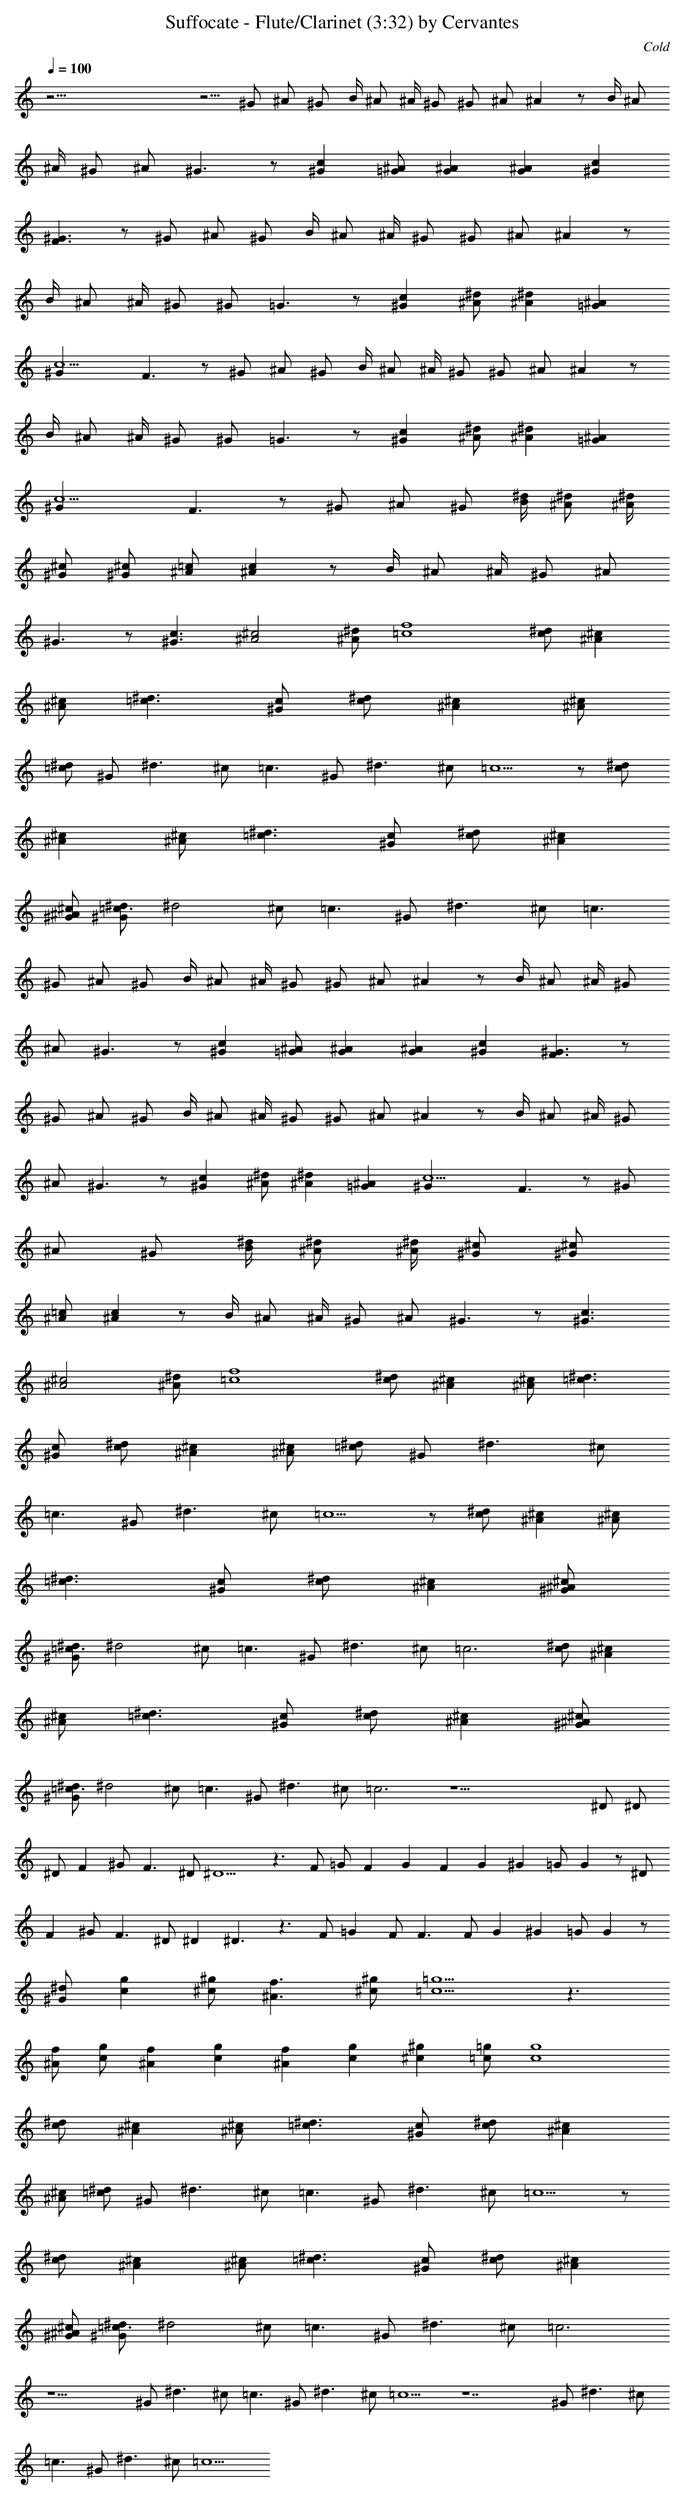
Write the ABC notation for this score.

X:1
T:Suffocate - Flute/Clarinet (3:32) by Cervantes
C:Cold
L:1/4
Q:100
K:C
z53/4 z5/4 ^G/2 ^A/2 ^G/2 B/4 ^A/2 ^A/4 ^G/2 ^G/2 ^A/2 ^A z/2 B/4 ^A/2
^A/4 ^G/2 ^A/2 ^G3/2 z/2 [c^G] [^A/2=G/2] [^AG] [^AG] [c^G]
[^G3/2F3/2] z/2 ^G/2 ^A/2 ^G/2 B/4 ^A/2 ^A/4 ^G/2 ^G/2 ^A/2 ^A z/2
B/4 ^A/2 ^A/4 ^G/2 ^G/2 =G3/2 z/2 [c^G] [^d/2^A/2] [^d^A] [^A=G]
[c5/2^G] F3/2 z/2 ^G/2 ^A/2 ^G/2 B/4 ^A/2 ^A/4 ^G/2 ^G/2 ^A/2 ^A z/2
B/4 ^A/2 ^A/4 ^G/2 ^G/2 =G3/2 z/2 [c^G] [^d/2^A/2] [^d^A] [^A=G]
[c5/2^G] F3/2 z/2 ^G/2 ^A/2 ^G/2 [^d/4B/4] [^d/2^A/2] [^d/4^A/4]
[^c/2^G/2] [^c/2^G/2] [=c/2^A/2] [c^A] z/2 B/4 ^A/2 ^A/4 ^G/2 ^A/2
^G3/2 z/2 [c3/2^G3/2] [^c2^A2] [^d/2^A/2] [f4=c4] [^d/2c/2] [^c^A]
[^c/2^A/2] [^d3/2=c3/2] [c/2^G/2] [^d/2c/2] [^c^A] [^c/2^A/2]
[^d/2=c/2] ^G/2 ^d3/2 ^c/2 =c3/2 ^G/2 ^d3/2 ^c/2 =c5/2 z/2 [^d/2c/2]
[^c^A] [^c/2^A/2] [^d3/2=c3/2] [c/2^G/2] [^d/2c/2] [^c^A]
[^c/2^A/2^G/2] [^d/2=c3/2^G/2] ^d2 ^c/2 =c3/2 ^G/2 ^d3/2 ^c/2 =c3/2
^G/2 ^A/2 ^G/2 B/4 ^A/2 ^A/4 ^G/2 ^G/2 ^A/2 ^A z/2 B/4 ^A/2 ^A/4 ^G/2
^A/2 ^G3/2 z/2 [c^G] [^A/2=G/2] [^AG] [^AG] [c^G] [^G3/2F3/2] z/2
^G/2 ^A/2 ^G/2 B/4 ^A/2 ^A/4 ^G/2 ^G/2 ^A/2 ^A z/2 B/4 ^A/2 ^A/4 ^G/2
^A/2 ^G3/2 z/2 [c^G] [^d/2^A/2] [^d^A] [^A=G] [c5/2^G] F3/2 z/2 ^G/2
^A/2 ^G/2 [^d/4B/4] [^d/2^A/2] [^d/4^A/4] [^c/2^G/2] [^c/2^G/2]
[=c/2^A/2] [c^A] z/2 B/4 ^A/2 ^A/4 ^G/2 ^A/2 ^G3/2 z/2 [c3/2^G3/2]
[^c2^A2] [^d/2^A/2] [f4=c4] [^d/2c/2] [^c^A] [^c/2^A/2] [^d3/2=c3/2]
[c/2^G/2] [^d/2c/2] [^c^A] [^c/2^A/2] [^d/2=c/2] ^G/2 ^d3/2 ^c/2
=c3/2 ^G/2 ^d3/2 ^c/2 =c5/2 z/2 [^d/2c/2] [^c^A] [^c/2^A/2]
[^d3/2=c3/2] [c/2^G/2] [^d/2c/2] [^c^A] [^c/2^A/2^G/2]
[^d/2=c3/2^G/2] ^d2 ^c/2 =c3/2 ^G/2 ^d3/2 ^c/2 =c3 [^d/2c/2] [^c^A]
[^c/2^A/2] [^d3/2=c3/2] [c/2^G/2] [^d/2c/2] [^c^A] [^c/2^A/2^G/2]
[^d/2=c3/2^G/2] ^d2 ^c/2 =c3/2 ^G/2 ^d3/2 ^c/2 =c3 z25/2 ^D/2 ^D/2
^D/2 F ^G/2 F3/2 ^D/2 ^D5/2 z3/2 F/2 =G/2 F G F G ^G =G/2 G z/2 ^D/2
F ^G/2 F3/2 ^D/2 ^D ^D3/2 z3/2 F/2 =G F/2 F3/2 F/2 G ^G =G/2 G z/2
[^d/2^G/2] [gc] [^g/2^c/2] [f3/2^A3/2] [^g/2^c/2] [=g5/2=c5/2] z3/2
[f/2^A/2] [g/2c/2] [f^A] [gc] [f^A] [gc] [^g^c] [=g/2=c/2] [g4c4]
[^d/2c/2] [^c^A] [^c/2^A/2] [^d3/2=c3/2] [c/2^G/2] [^d/2c/2] [^c^A]
[^c/2^A/2] [^d/2=c/2] ^G/2 ^d3/2 ^c/2 =c3/2 ^G/2 ^d3/2 ^c/2 =c5/2 z/2
[^d/2c/2] [^c^A] [^c/2^A/2] [^d3/2=c3/2] [c/2^G/2] [^d/2c/2] [^c^A]
[^c/2^A/2^G/2] [^d/2=c3/2^G/2] ^d2 ^c/2 =c3/2 ^G/2 ^d3/2 ^c/2 =c3
z13/2 ^G/2 ^d3/2 ^c/2 =c3/2 ^G/2 ^d3/2 ^c/2 =c5/2 z7 ^G/2 ^d3/2 ^c/2
=c3/2 ^G/2 ^d3/2 ^c/2 =c5/2
